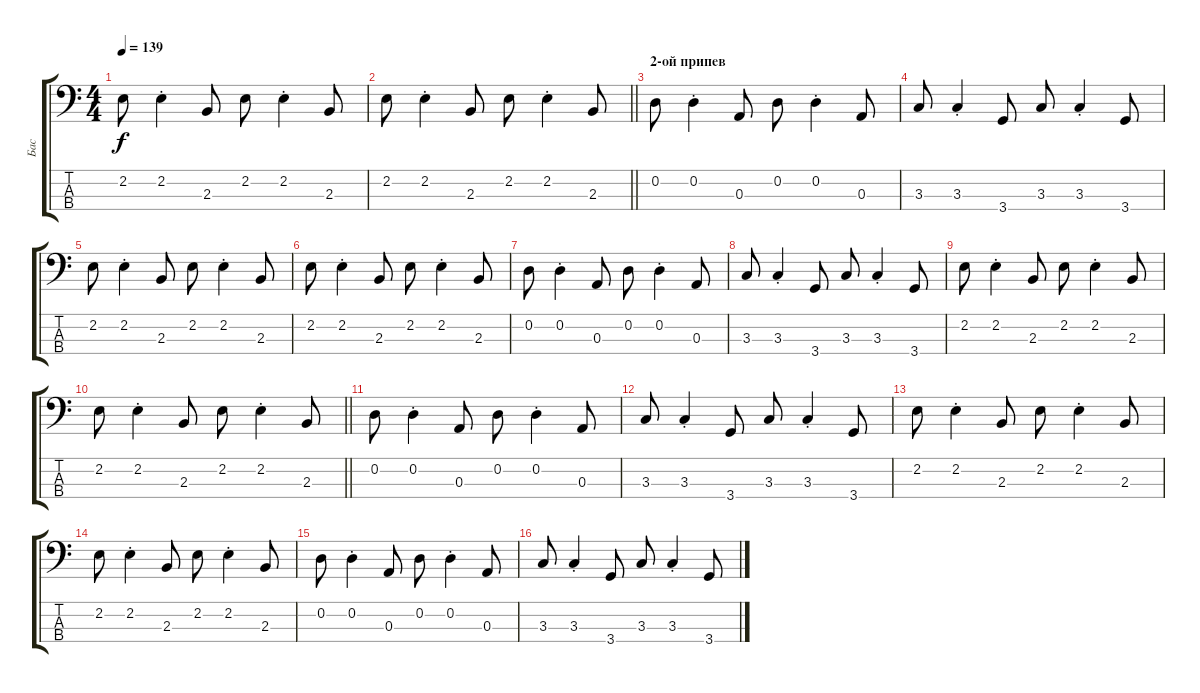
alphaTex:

\track ("Бас" "Бас") {instrument electricbassfinger}
\staff {score tabs}
\tuning (G2 D2 A1 E1) {hide}
\ts (4 4)
\tempo 139
\clef f4
\ks c
2.2.8{dy f} 2.2{st}.4 2.3.8 2.2.8 2.2{st}.4 2.3.8 |
\barLineRight lightlight
2.2.8 2.2{st}.4 2.3.8 2.2.8 2.2{st}.4 2.3.8 |
\section ("" "2-ой припев")
0.2.8 0.2{st}.4 0.3.8 0.2.8 0.2{st}.4 0.3.8 |
3.3.8 3.3{st}.4 3.4.8 3.3.8 3.3{st}.4 3.4.8 |
2.2.8 2.2{st}.4 2.3.8 2.2.8 2.2{st}.4 2.3.8 |
2.2.8 2.2{st}.4 2.3.8 2.2.8 2.2{st}.4 2.3.8 |
0.2.8 0.2{st}.4 0.3.8 0.2.8 0.2{st}.4 0.3.8 |
3.3.8 3.3{st}.4 3.4.8 3.3.8 3.3{st}.4 3.4.8 |
2.2.8 2.2{st}.4 2.3.8 2.2.8 2.2{st}.4 2.3.8 |
\barLineRight lightlight
2.2.8 2.2{st}.4 2.3.8 2.2.8 2.2{st}.4 2.3.8 |
0.2.8 0.2{st}.4 0.3.8 0.2.8 0.2{st}.4 0.3.8 |
3.3.8 3.3{st}.4 3.4.8 3.3.8 3.3{st}.4 3.4.8 |
2.2.8 2.2{st}.4 2.3.8 2.2.8 2.2{st}.4 2.3.8 |
2.2.8 2.2{st}.4 2.3.8 2.2.8 2.2{st}.4 2.3.8 |
0.2.8 0.2{st}.4 0.3.8 0.2.8 0.2{st}.4 0.3.8 |
3.3.8 3.3{st}.4 3.4.8 3.3.8 3.3{st}.4 3.4.8
